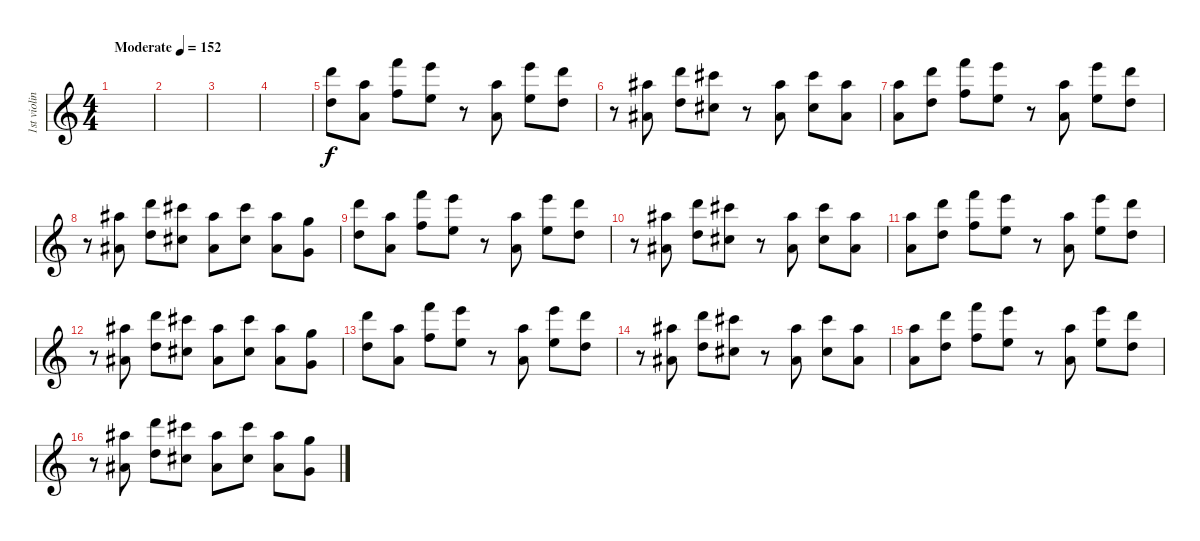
\track ("1st violins" "1st violin") {instrument stringensemble1}
\staff {score}
\tuning (E4 B3 G3 D3 A2 E2) {hide}
\ts (4 4)
\tempo (152 "Moderate")
\clef g2
\ks c
|
|
|
|
(22.1 15.2).8 (17.1 10.2).8 (25.1 18.2).8 (24.1 17.2).8 r.8 (17.1 10.2).8 (24.1 17.2).8 (22.1 15.2).8 |
r.8 (18.1 11.2).8 (22.1 15.2).8 (21.1 14.2).8 r.8 (18.1 11.2).8 (21.1 14.2).8 (18.1 11.2).8 |
(17.1 10.2).8 (22.1 15.2).8 (25.1 18.2).8 (24.1 17.2).8 r.8 (17.1 10.2).8 (24.1 17.2).8 (22.1 15.2).8 |
r.8 (18.1 11.2).8 (22.1 15.2).8 (21.1 14.2).8 (18.1 11.2).8 (21.1 14.2).8 (18.1 11.2).8 (15.1 8.2).8 |
(22.1 15.2).8 (17.1 10.2).8 (25.1 18.2).8 (24.1 17.2).8 r.8 (17.1 10.2).8 (24.1 17.2).8 (22.1 15.2).8 |
r.8 (18.1 11.2).8 (22.1 15.2).8 (21.1 14.2).8 r.8 (18.1 11.2).8 (21.1 14.2).8 (18.1 11.2).8 |
(17.1 10.2).8 (22.1 15.2).8 (25.1 18.2).8 (24.1 17.2).8 r.8 (17.1 10.2).8 (24.1 17.2).8 (22.1 15.2).8 |
r.8 (18.1 11.2).8 (22.1 15.2).8 (21.1 14.2).8 (18.1 11.2).8 (21.1 14.2).8 (18.1 11.2).8 (15.1 8.2).8 |
(22.1 15.2).8 (17.1 10.2).8 (25.1 18.2).8 (24.1 17.2).8 r.8 (17.1 10.2).8 (24.1 17.2).8 (22.1 15.2).8 |
r.8 (18.1 11.2).8 (22.1 15.2).8 (21.1 14.2).8 r.8 (18.1 11.2).8 (21.1 14.2).8 (18.1 11.2).8 |
(17.1 10.2).8 (22.1 15.2).8 (25.1 18.2).8 (24.1 17.2).8 r.8 (17.1 10.2).8 (24.1 17.2).8 (22.1 15.2).8 |
r.8 (18.1 11.2).8 (22.1 15.2).8 (21.1 14.2).8 (18.1 11.2).8 (21.1 14.2).8 (18.1 11.2).8 (15.1 8.2).8
